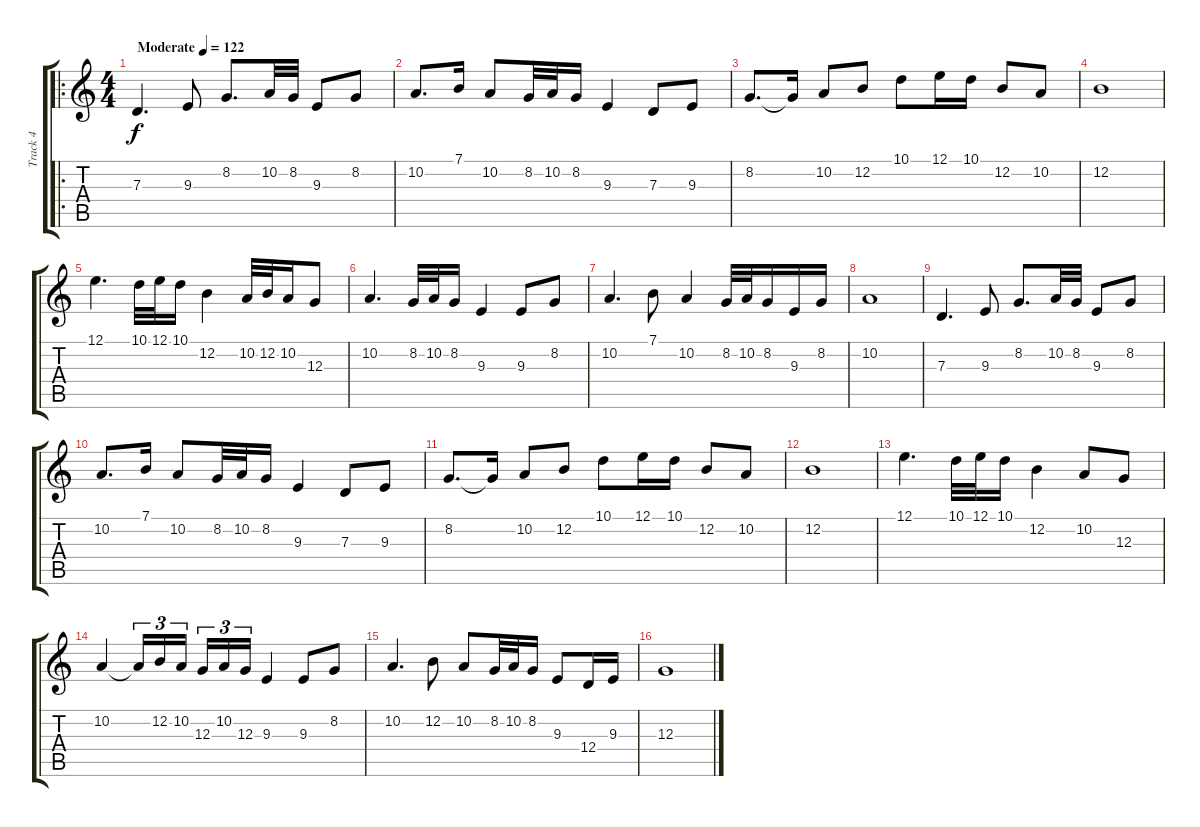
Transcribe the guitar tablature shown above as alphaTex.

\track ("Track 4" "Track 4") {instrument flute}
\staff {score tabs}
\tuning (E4 B3 G3 D3 A2 E2) {hide}
\ro
\ts (4 4)
\tempo (122 "Moderate")
\clef g2
\ks c
7.3.4{d dy f instrument flute} 9.3.8 8.2.8{d} 10.2.32 8.2.32 9.3.8 8.2.8 |
10.2.8{d} 7.1.16 10.2.8 8.2.32 10.2.32 8.2.16 9.3.4 7.3.8 9.3.8 |
8.2.8{d} 8.2{t}.16 10.2.8 12.2.8 10.1.8 12.1.16 10.1.16 12.2.8 10.2.8 |
12.2.1 |
12.1.4{d} 10.1.32 12.1.32 10.1.16 12.2.4 10.2.32 12.2.32 10.2.16 12.3.8 |
10.2.4{d} 8.2.32 10.2.32 8.2.16 9.3.4 9.3.8 8.2.8 |
10.2.4{d} 7.1.8 10.2.4 8.2.32 10.2.32 8.2.16 9.3.16 8.2.16 |
10.2.1 |
7.3.4{d} 9.3.8 8.2.8{d} 10.2.32 8.2.32 9.3.8 8.2.8 |
10.2.8{d} 7.1.16 10.2.8 8.2.32 10.2.32 8.2.16 9.3.4 7.3.8 9.3.8 |
8.2.8{d} 8.2{t}.16 10.2.8 12.2.8 10.1.8 12.1.16 10.1.16 12.2.8 10.2.8 |
12.2.1 |
12.1.4{d} 10.1.32 12.1.32 10.1.16 12.2.4 10.2.8 12.3.8 |
10.2.4 10.2{t}.16{tu (3 2)} 12.2.16{tu (3 2)} 10.2.16{tu (3 2) beam splitsecondary} 12.3.16{tu (3 2)} 10.2.16{tu (3 2)} 12.3.16{tu (3 2)} 9.3.4 9.3.8 8.2.8 |
10.2.4{d} 12.2.8 10.2.8 8.2.32 10.2.32 8.2.16 9.3.8 12.4.16 9.3.16 |
12.3.1
